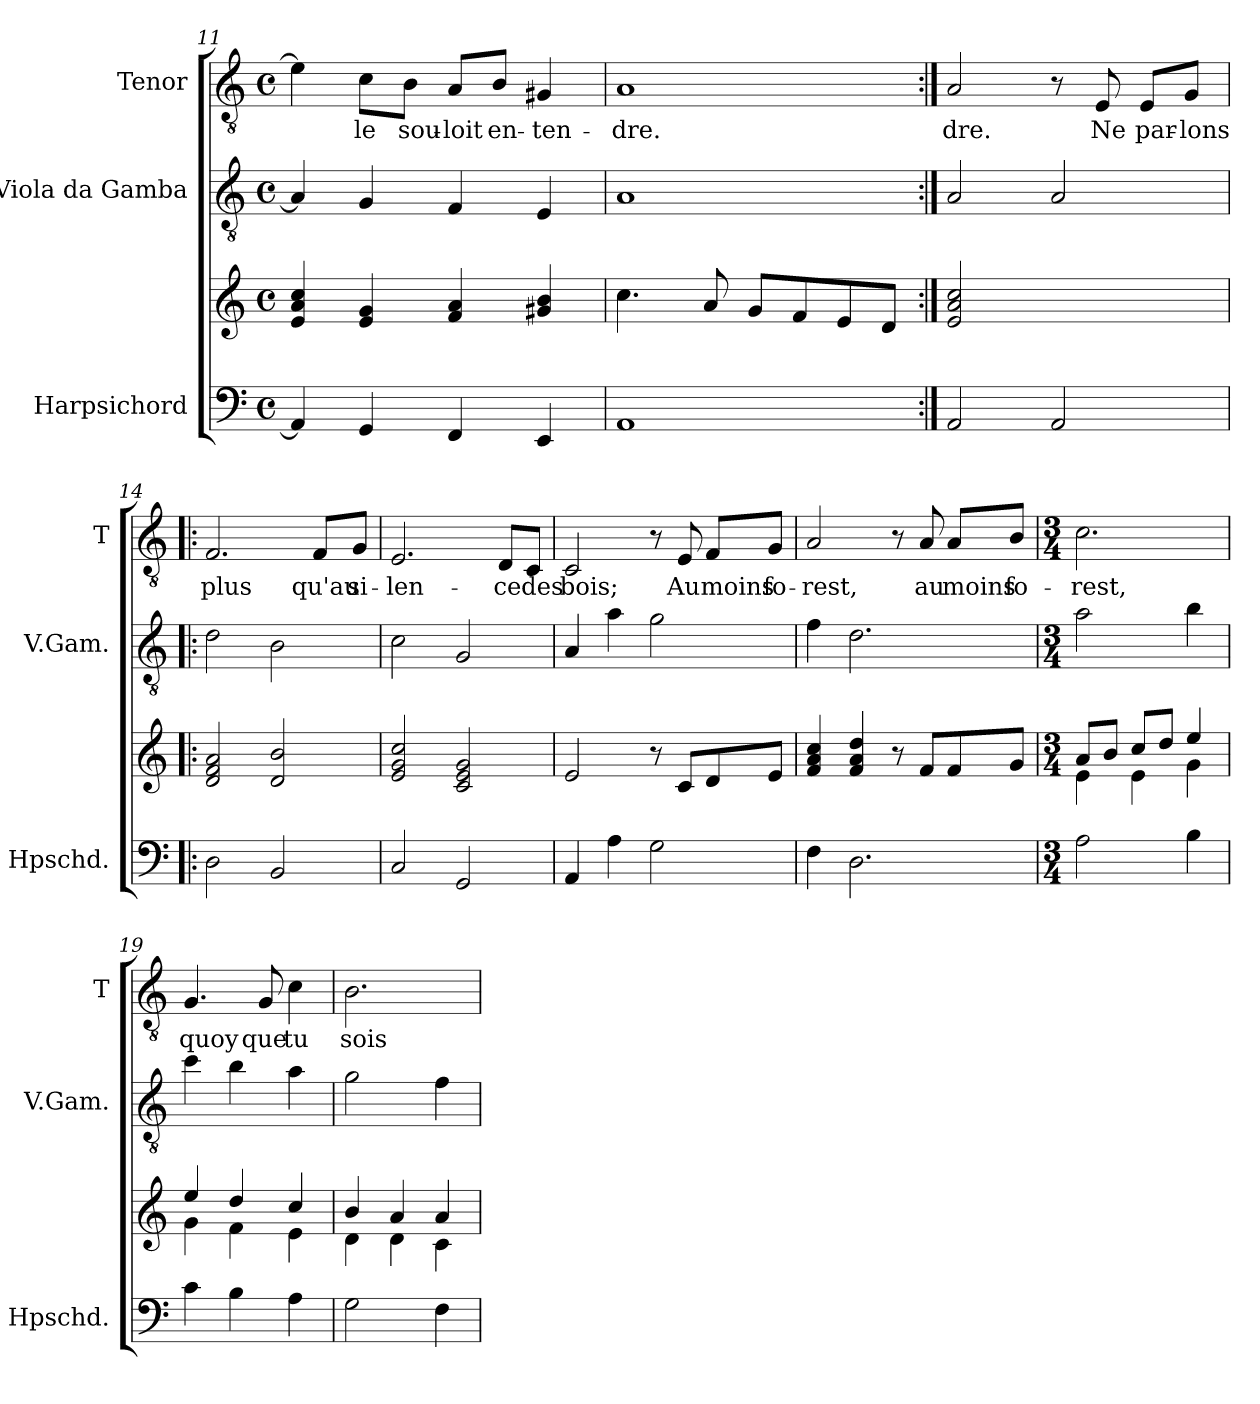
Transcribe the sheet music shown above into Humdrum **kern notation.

**kern	**kern	**kern	**kern	**text
*part3	*part3	*part2	*part1	*part1
*staff4	*staff3	*staff2	*staff1	*staff1
*I"Harpsichord	*	*I"Viola da Gamba	*I"Tenor	*
*I'Hpschd.	*	*I'V.Gam.	*I'T	*
*clefF4	*clefG2	*clefGv2	*clefGv2	*
*	*	*ITrd7c12	*	*
*k[]	*k[]	*k[]	*k[]	*
*C:	*C:	*C:	*C:	*
*M4/4	*M4/4	*M4/4	*M4/4	*
*met(c)	*met(c)	*met(c)	*met(c)	*
=11	=11	=11	=11	=11
4AA/]	4e/ 4a/ 4cc/	4AA/]	4e\]	.
!	!	!	!	!LO:LY:b
4GG/	4e/ 4g/	4GG/	8c\L	-le
!	!	!	!	!LO:LY:b
.	.	.	8B\J	sou-
!	!	!	!	!LO:LY:b
4FF/	4f/ 4a/	4FF/	8A/L	-loit
!	!	!	!	!LO:LY:b
.	.	.	8B/J	en-
!	!	!	!	!LO:LY:b
4EE/	4g#X/ 4b/	4EE/	4G#X/	-ten-
=12	=12	=12	=12	=12
!	!	!	!	!LO:LY:b
1AA	4.cc\	1AA	1A	-dre.
.	8a/	.	.	.
.	8g/L	.	.	.
.	8f/	.	.	.
.	8e/	.	.	.
.	8d/J	.	.	.
=13:|!	=13:|!	=13:|!	=13:|!	=13:|!
!	!	!	!	!LO:LY:b
2AA/	2e/ 2a/ 2cc/	2AA/	2A/	dre.
2AA/	2ryy	2AA/	8r	.
!	!	!	!	!LO:LY:b
.	.	.	8E/	Ne
!	!	!	!	!LO:LY:b
.	.	.	8E/L	par-
!	!	!	!	!LO:LY:b
.	.	.	8G/J	-lons
!!LO:PB:g=z
=14!|:	=14!|:	=14!|:	=14!|:	=14!|:
!	!	!	!	!LO:LY:b
2D\	2d/ 2f/ 2a/	2D\	2.F/	plus
2BB/	2d/ 2b/	2BB\	.	.
!	!	!	!	!LO:LY:b
.	.	.	8F/L	qu'au
!	!	!	!	!LO:LY:b
.	.	.	8G/J	si-
=15	=15	=15	=15	=15
!	!	!	!	!LO:LY:b
2C/	2e/ 2g/ 2cc/	2C\	2.E/	-len-
2GG/	2c/ 2e/ 2g/	2GG/	.	.
!	!	!	!	!LO:LY:b
.	.	.	8D/L	-ce
!	!	!	!	!LO:LY:b
.	.	.	8C/J	des
=16	=16	=16	=16	=16
!	!	!	!	!LO:LY:b
4AA/	2e/	4AA/	2C/	bois;
4A\	.	4A\	.	.
2G\	8r	2G\	8r	.
!	!	!	!	!LO:LY:b
.	8c/L	.	8E/	Au
!	!	!	!	!LO:LY:b
.	8d/	.	8F/L	moins
!	!	!	!	!LO:LY:b
.	8e/J	.	8G/J	fo-
=17	=17	=17	=17	=17
!	!	!	!	!LO:LY:b
4F\	4f/ 4a/ 4cc/	4F\	2A/	-rest,
2.D\	4f/ 4a/ 4dd/	2.D\	.	.
.	8r	.	8r	.
!	!	!	!	!LO:LY:b
.	8f/L	.	8A/	au
!	!	!	!	!LO:LY:b
.	8f/	.	8A/L	moins
!	!	!	!	!LO:LY:b
.	8g/J	.	8B/J	fo-
=18	=18	=18	=18	=18
*M3/4	*M3/4	*M3/4	*M3/4	*
*	*^	*	*	*
!	!	!	!	!	!LO:LY:b
2A\	8a/L	4e\	2A\	2.c\	-rest,
.	8b/J	.	.	.	.
.	8cc/L	4e\	.	.	.
.	8dd/J	.	.	.	.
4B\	4ee/	4g\	4B\	.	.
!!LO:LB:g=z
=19	=19	=19	=19	=19	=19
!	!	!	!	!	!LO:LY:b
4c\	4ee/	4g\	4c\	4.G/	quoy
4B\	4dd/	4f\	4B\	.	.
!	!	!	!	!	!LO:LY:b
.	.	.	.	8G/	que
!	!	!	!	!	!LO:LY:b
4A\	4cc/	4e\	4A\	4c\	tu
=20	=20	=20	=20	=20	=20
!	!	!	!	!	!LO:LY:b
2G\	4b/	4d\	2G\	2.B\	sois
.	4a/	4d\	.	.	.
4F\	4a/	4c\	4F\	.	.
*	*v	*v	*	*	*
=	=	=	=	=
*-	*-	*-	*-	*-
